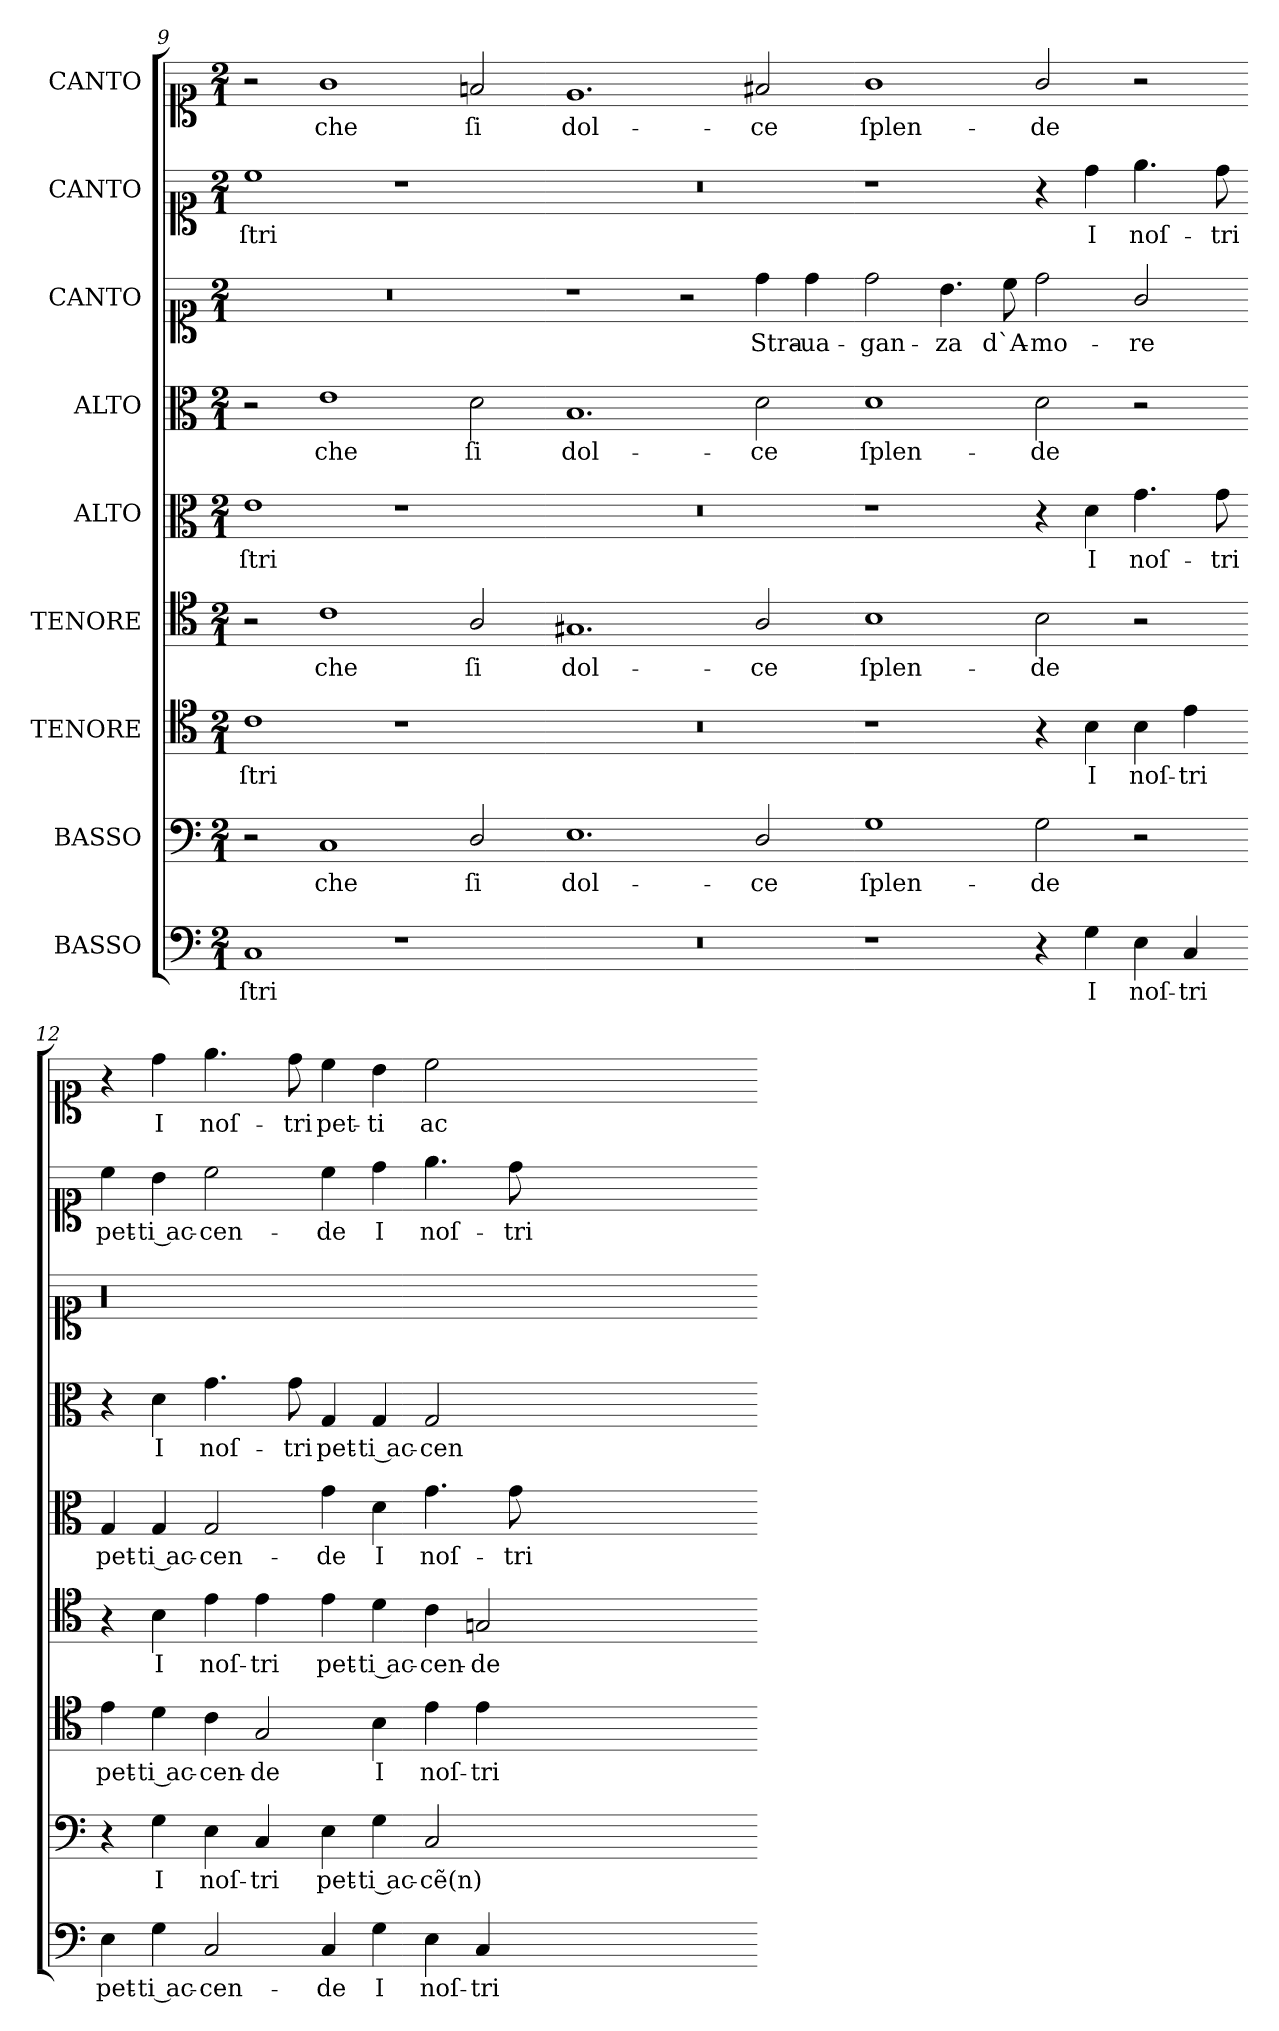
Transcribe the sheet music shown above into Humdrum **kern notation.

**kern	**text	**kern	**text	**kern	**text	**kern	**text	**kern	**text	**kern	**text	**kern	**text	**kern	**text	**kern	**text
*part9	*part9	*part8	*part8	*part7	*part7	*part6	*part6	*part5	*part5	*part4	*part4	*part3	*part3	*part2	*part2	*part1	*part1
*staff9	*staff9	*staff8	*staff8	*staff7	*staff7	*staff6	*staff6	*staff5	*staff5	*staff4	*staff4	*staff3	*staff3	*staff2	*staff2	*staff1	*staff1
*I"BASSO	*	*I"BASSO	*	*I"TENORE	*	*I"TENORE	*	*I"ALTO	*	*I"ALTO	*	*I"CANTO	*	*I"CANTO	*	*I"CANTO	*
*clefF4	*	*clefF4	*	*clefC4	*	*clefC4	*	*clefC3	*	*clefC3	*	*clefC1	*	*clefC1	*	*clefC1	*
*k[]	*	*k[]	*	*k[]	*	*k[]	*	*k[]	*	*k[]	*	*k[]	*	*k[]	*	*k[]	*
*M2/1	*	*M2/1	*	*M2/1	*	*M2/1	*	*M2/1	*	*M2/1	*	*M2/1	*	*M2/1	*	*M2/1	*
=9	=9	=9	=9	=9	=9	=9	=9	=9	=9	=9	=9	=9	=9	=9	=9	=9	=9
1C	-ſtri	2r	.	1c	-ſtri	2r	.	1e	-ſtri	2r	.	0r	.	1cc	-ſtri	2r	.
.	.	1C	che	.	.	1c	che	.	.	1e	che	.	.	.	.	1g	che
1r	.	.	.	1r	.	.	.	1r	.	.	.	.	.	1r	.	.	.
.	.	2D/	ſi	.	.	2A/	ſi	.	.	2d\	ſi	.	.	.	.	2fn/	ſi
=10-	=10-	=10-	=10-	=10-	=10-	=10-	=10-	=10-	=10-	=10-	=10-	=10-	=10-	=10-	=10-	=10-	=10-
0r	.	1.E	dol-	0r	.	1.G#X	dol-	0r	.	1.B	dol-	1r	.	0r	.	1.e	dol-
.	.	.	.	.	.	.	.	.	.	.	.	2r	.	.	.	.	.
.	.	2D/	-ce	.	.	2A/	-ce	.	.	2d\	-ce	4dd\	Stra-	.	.	2f#X/	-ce
.	.	.	.	.	.	.	.	.	.	.	.	4dd\	-ua-	.	.	.	.
=11-	=11-	=11-	=11-	=11-	=11-	=11-	=11-	=11-	=11-	=11-	=11-	=11-	=11-	=11-	=11-	=11-	=11-
1r	.	1G	ſplen-	1r	.	1B	ſplen-	1r	.	1d	ſplen-	2dd\	-gan-	1r	.	1g	ſplen-
.	.	.	.	.	.	.	.	.	.	.	.	4.b\	-za	.	.	.	.
.	.	.	.	.	.	.	.	.	.	.	.	8cc\	d`A-	.	.	.	.
4r	.	2G\	-de	4r	.	2B\	-de	4r	.	2d\	-de	2dd\	-mo-	4r	.	2g/	-de
4G\	I	.	.	4B\	I	.	.	4d\	I	.	.	.	.	4dd\	I	.	.
4E\	noſ-	2r	.	4B\	noſ-	2r	.	4.g\	noſ-	2r	.	2g/	-re	4.ee\	noſ-	2r	.
4C/	-tri	.	.	4e\	-tri	.	.	.	.	.	.	.	.	.	.	.	.
.	.	.	.	.	.	.	.	8g\	-tri	.	.	.	.	8dd\	-tri	.	.
=12-	=12-	=12-	=12-	=12-	=12-	=12-	=12-	=12-	=12-	=12-	=12-	=12-	=12-	=12-	=12-	=12-	=12-
4E\	pet-	4r	.	4e\	pet-	4r	.	4G/	pet-	4r	.	00r	.	4cc\	pet-	4r	.
4G\	-ti ac-	4G\	I	4d\	-ti ac-	4B\	I	4G/	-ti ac-	4d\	I	.	.	4b\	-ti ac-	4dd\	I
2C/	-cen-	4E\	noſ-	4c\	-cen-	4e\	noſ-	2G/	-cen-	4.g\	noſ-	.	.	2cc\	-cen-	4.ee\	noſ-
.	.	4C/	-tri	2G/	-de	4e\	-tri	.	.	.	.	.	.	.	.	.	.
.	.	.	.	.	.	.	.	.	.	8g\	-tri	.	.	.	.	8dd\	-tri
4C/	-de	4E\	pet-	.	.	4e\	pet-	4g\	-de	4G/	pet-	.	.	4cc\	-de	4cc\	pet-
4G\	I	4G\	-ti ac-	4B\	I	4d\	-ti ac-	4d\	I	4G/	-ti ac-	.	.	4dd\	I	4b\	-ti
4E\	noſ-	2C/	-cẽ(n)-	4e\	noſ-	4c\	-cen-	4.g\	noſ-	2G/	-cen-	.	.	4.ee\	noſ-	2cc\	ac-
4C/	-tri	.	.	4e\	-tri	2Gn/	-de	.	.	.	.	.	.	.	.	.	.
.	.	.	.	.	.	.	.	8g\	-tri	.	.	.	.	8dd\	-tri	.	.
0ryy	.	0ryy	.	0ryy	.	.	.	0ryy	.	0ryy	.	.	.	0ryy	.	0ryy	.
.	.	.	.	.	.	1..ryy	.	.	.	.	.	.	.	.	.	.	.
=-	=-	=-	=-	=-	=-	=-	=-	=-	=-	=-	=-	=-	=-	=-	=-	=-	=-
*-	*-	*-	*-	*-	*-	*-	*-	*-	*-	*-	*-	*-	*-	*-	*-	*-	*-
